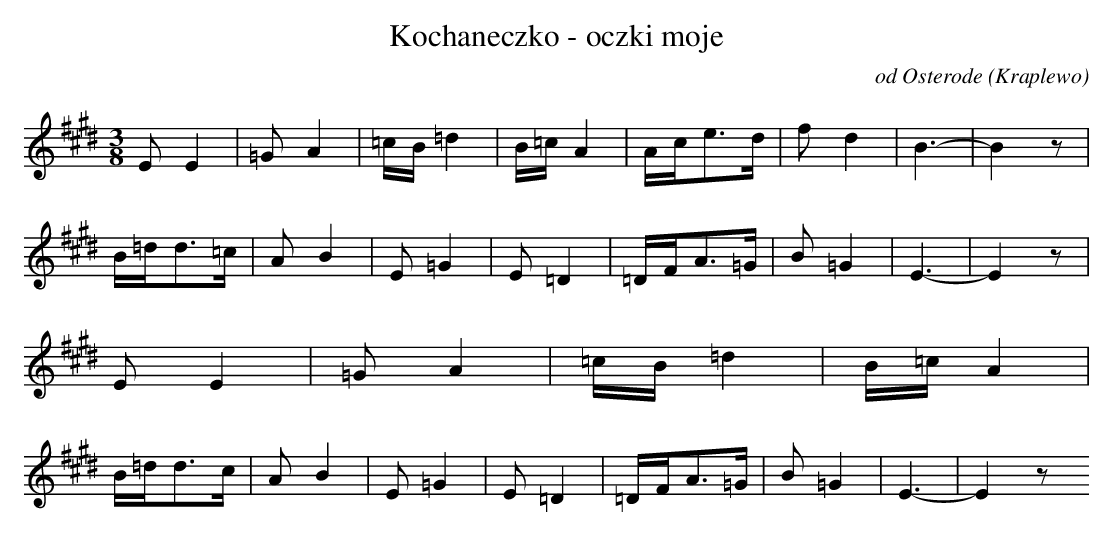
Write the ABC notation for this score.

X:1
T: Kochaneczko - oczki moje
O: od Osterode (Kraplewo)
M: 3/8
L: 1/16
K: E
E2E4 | =G2A4 | =cB=d4 | B=cA4 | Ace3d | f2d4 | B6- | B4z2 |
B=dd3=c | A2B4 | E2=G4 | E2=D4 | =DFA3=G | B2=G4 | E6- | E4z2 |
E2E4 | =G2A4 | =cB=d4 | B=cA4 |
B=dd3c | A2B4 | E2=G4 | E2=D4 | =DFA3=G | B2=G4 | E6- | E4z2
